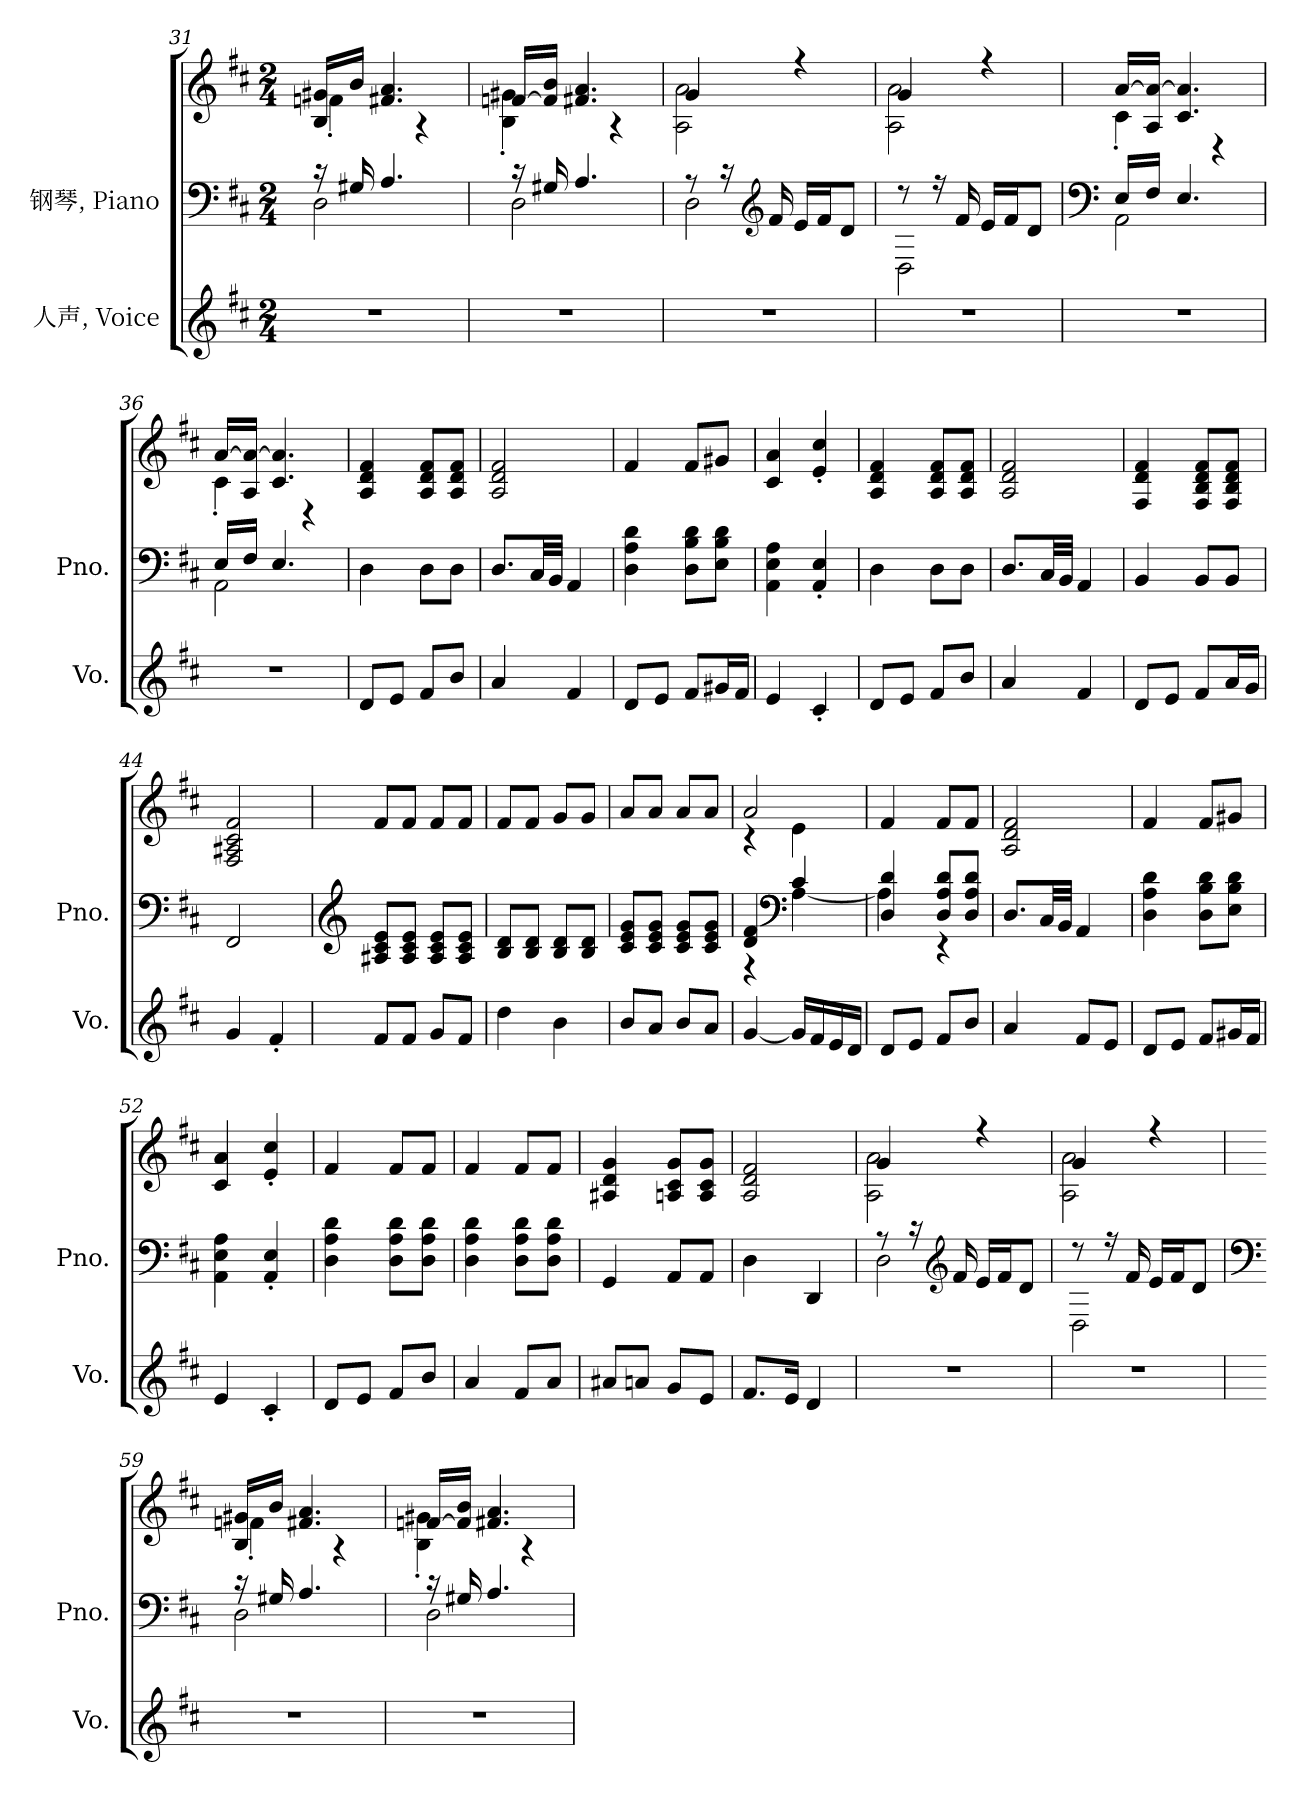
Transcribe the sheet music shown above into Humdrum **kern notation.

**kern	**kern	**kern
*part2	*part1	*part1
*staff3	*staff2	*staff1
*I"人声, Voice	*I"钢琴, Piano	*
*I'Vo.	*I'Pno.	*
!!LO:LB:g=z
*clefG2	*clefF4	*clefG2
*k[f#c#]	*k[f#c#]	*k[f#c#]
*M2/4	*M2/4	*M2/4
=31	=31	=31
*	*^	*^
2r	16r	2D\	16B/ 16g#X/LL	4fn'\
.	16G#X/	.	16b/JJ	.
.	4.A/	.	4.f#X/ 4.a/	.
.	.	.	.	4r
=32	=32	=32	=32	=32
2r	16r	2D\	[16fn/LL	4B\' 4g#X\'
.	16G#X/	.	16f/] 16b/JJ	.
.	4.A/	.	4.f#X/ 4.a/	.
.	.	.	.	4r
=33	=33	=33	=33	=33
2r	8r	2D\	4g/	2A\ 2a\
.	16r	.	.	.
*	*clefG2	*	*	*
.	16f#/	.	.	.
.	16e/LL	.	4r	.
.	16f#/J	.	.	.
.	8d/J	.	.	.
=34	=34	=34	=34	=34
2r	8r	2D\	4g/	2A\ 2a\
.	16r	.	.	.
.	16f#/	.	.	.
.	16e/LL	.	4r	.
.	16f#/J	.	.	.
.	8d/J	.	.	.
=35	=35	=35	=35	=35
*	*clefF4	*	*	*
2r	16E/LL	2AA\	[16a/LL	4c#'\
.	16F#/JJ	.	16A/ 16a/_JJ	.
.	4.E/	.	4.c#/ 4.a/]	.
.	.	.	.	4r
!!LO:LB:g=z	!!
=36	=36	=36	=36	=36
2r	16E/LL	2AA\	[16a/LL	4c#'\
*	*	*	*MM88	*
.	16F#/JJ	.	16A/ 16a/_JJ	.
*	*	*	*MM75	*
.	4.E/	.	4.c#/ 4.a/]	.
*	*	*	*MM20	*
.	.	.	.	4r
*	*v	*v	*	*
*	*	*v	*v
=37	=37	=37
*	*	*MM100
8d/L	4D\	4A/ 4d/ 4f#/
8e/J	.	.
8f#/L	8D\L	8A/ 8d/ 8f#/L
8b/J	8D\J	8A/ 8d/ 8f#/J
=38	=38	=38
4a/	8.D/L	2A/ 2d/ 2f#/
.	32C#/LL	.
.	32BB/JJJ	.
4f#/	4AA/	.
=39	=39	=39
8d/L	4D\ 4A\ 4d\	4f#/
8e/J	.	.
8f#/L	8D\ 8B\ 8d\L	8f#/L
16g#X/L	8E\ 8B\ 8d\J	8g#X/J
16f#/JJ	.	.
=40	=40	=40
4e/	4AA\ 4E\ 4A\	4c#/ 4a/
4c#'/	4AA/' 4E/'	4e/' 4cc#/'
=41	=41	=41
8d/L	4D\	4A/ 4d/ 4f#/
8e/J	.	.
8f#/L	8D\L	8A/ 8d/ 8f#/L
8b/J	8D\J	8A/ 8d/ 8f#/J
=42	=42	=42
4a/	8.D/L	2A/ 2d/ 2f#/
.	32C#/LL	.
.	32BB/JJJ	.
4f#/	4AA/	.
!!LO:LB:g=z
=43	=43	=43
8d/L	4BB/	4F#/ 4d/ 4f#/
8e/J	.	.
8f#/L	8BB/L	8F#/ 8B/ 8d/ 8f#/L
16a/L	8BB/J	8F#/ 8B/ 8d/ 8f#/J
16g/JJ	.	.
=44	=44	=44
4g/	2FF#/	2F#/ 2A#X/ 2c#/ 2f#/
4f#'/	.	.
=45	=45	=45
*	*clefG2	*
8f#/L	8A#X/ 8c#/ 8e/L	8f#/L
8f#/J	8A#/ 8c#/ 8e/J	8f#/J
8g/L	8A#/ 8c#/ 8e/L	8f#/L
8f#/J	8A#/ 8c#/ 8e/J	8f#/J
=46	=46	=46
4dd\	8B/ 8d/L	8f#/L
.	8B/ 8d/J	8f#/J
4b\	8B/ 8d/L	8g/L
.	8B/ 8d/J	8g/J
=47	=47	=47
8b/L	8c#/ 8e/ 8g/L	8a/L
8a/J	8c#/ 8e/ 8g/J	8a/J
*	*	*MM106
8b/L	8c#/ 8e/ 8g/L	8a/L
*	*	*MM109
8a/J	8c#/ 8e/ 8g/J	8a/J
=48	=48	=48
*	*^	*^
[4g/	4d/ 4f#/	4r	2a/	4r
*	*clefF4	*	*	*
*	*	*	*MM104	*
16g/LL]	4c#/	[4A\	.	4e\
16f#/	.	.	.	.
16e/	.	.	.	.
16d/JJ	.	.	.	.
*	*	*	*v	*v
!!LO:PB:g=z
=49	=49	=49	=49
8d/L	4D/ 4d/	4A\]	4f#/
8e/J	.	.	.
8f#/L	8D/ 8A/ 8d/L	4r	8f#/L
8b/J	8D/ 8A/ 8d/J	.	8f#/J
*	*v	*v	*
=50	=50	=50
4a/	8.D/L	2A/ 2d/ 2f#/
.	32C#/LL	.
.	32BB/JJJ	.
8f#/L	4AA/	.
8e/J	.	.
=51	=51	=51
8d/L	4D\ 4A\ 4d\	4f#/
8e/J	.	.
8f#/L	8D\ 8B\ 8d\L	8f#/L
16g#X/L	8E\ 8B\ 8d\J	8g#X/J
16f#/JJ	.	.
=52	=52	=52
4e/	4AA\ 4E\ 4A\	4c#/ 4a/
4c#'/	4AA/' 4E/'	4e/' 4cc#/'
=53	=53	=53
8d/L	4D\ 4A\ 4d\	4f#/
8e/J	.	.
8f#/L	8D\ 8A\ 8d\L	8f#/L
8b/J	8D\ 8A\ 8d\J	8f#/J
=54	=54	=54
4a/	4D\ 4A\ 4d\	4f#/
8f#/L	8D\ 8A\ 8d\L	8f#/L
8a/J	8D\ 8A\ 8d\J	8f#/J
=55	=55	=55
8a#X/L	4GG/	4A#X/ 4d/ 4g/
8an/J	.	.
8g/L	8AA/L	8An/ 8c#/ 8g/L
8e/J	8AA/J	8A/ 8c#/ 8g/J
!!LO:LB:g=z
=56	=56	=56
8.f#/L	4D\	2A/ 2d/ 2f#/
16e/Jk	.	.
4d/	4DD/	.
=57	=57	=57
*	*^	*^
2r	8r	2D\	4g/	2A\ 2a\
.	16r	.	.	.
*	*clefG2	*	*	*
.	16f#/	.	.	.
.	16e/LL	.	4r	.
.	16f#/J	.	.	.
.	8d/J	.	.	.
=58	=58	=58	=58	=58
2r	8r	2D\	4g/	2A\ 2a\
.	16r	.	.	.
.	16f#/	.	.	.
.	16e/LL	.	4r	.
.	16f#/J	.	.	.
.	8d/J	.	.	.
=59	=59	=59	=59	=59
*	*clefF4	*	*	*
2r	16r	2D\	16B/ 16g#X/LL	4fn'\
.	16G#X/	.	16b/JJ	.
.	4.A/	.	4.f#X/ 4.a/	.
.	.	.	.	4r
=60	=60	=60	=60	=60
2r	16r	2D\	[16fn/LL	4B\' 4g#X\'
.	16G#X/	.	16f/] 16b/JJ	.
.	4.A/	.	4.f#X/ 4.a/	.
.	.	.	.	4r
*	*v	*v	*	*
*	*	*v	*v
=	=	=
*-	*-	*-
